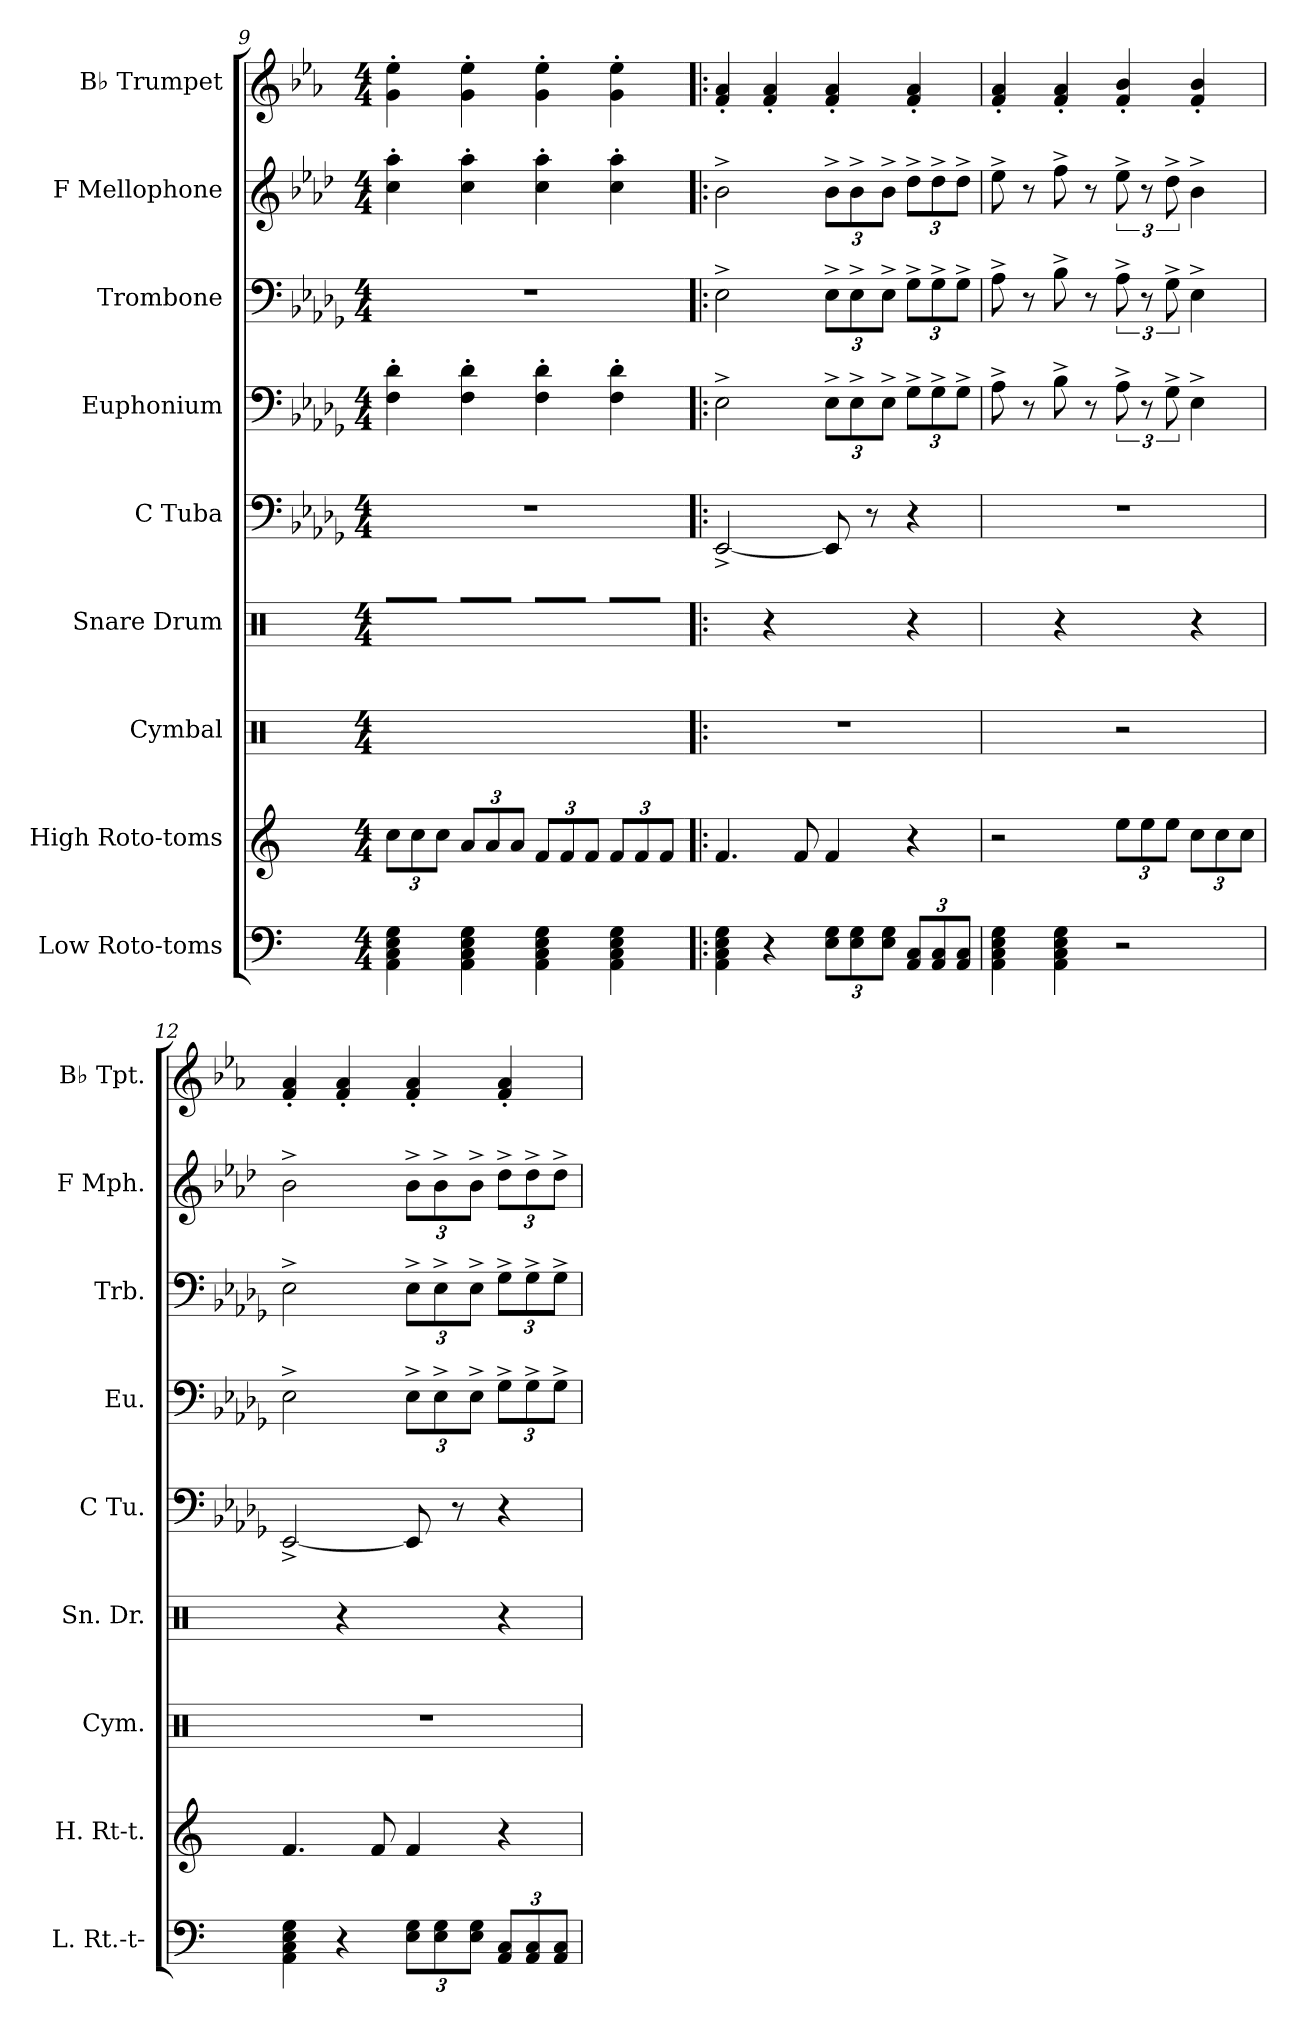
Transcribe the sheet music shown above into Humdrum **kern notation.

**kern	**kern	**kern	**kern	**kern	**kern	**kern	**kern	**kern
*part9	*part8	*part7	*part6	*part5	*part4	*part3	*part2	*part1
*staff9	*staff8	*staff7	*staff6	*staff5	*staff4	*staff3	*staff2	*staff1
*I"Low Roto-toms	*I"High Roto-toms	*I"Cymbal	*I"Snare Drum	*I"C Tuba	*I"Euphonium	*I"Trombone	*I"F Mellophone	*I"B♭ Trumpet
*I'L. Rt.-t-	*I'H. Rt-t.	*I'Cym.	*I'Sn. Dr.	*I'C Tu.	*I'Eu.	*I'Trb.	*I'F Mph.	*I'B♭ Tpt.
*clefF4	*clefG2	*clefX	*clefX	*clefF4	*clefF4	*clefF4	*clefG2	*clefG2
*	*	*	*	*	*	*	*ITrd4c7	*ITrd1c2
*k[]	*k[]	*k[]	*k[]	*k[b-e-a-d-g-]	*k[b-e-a-d-g-]	*k[b-e-a-d-g-]	*k[b-e-a-d-g-]	*k[b-e-a-d-g-]
*C:	*C:	*C:	*C:	*D-:	*D-:	*D-:	*D-:	*D-:
*M4/4	*M4/4	*M4/4	*M4/4	*M4/4	*M4/4	*M4/4	*M4/4	*M4/4
*	*Xbrackettup	*	*Xbrackettup	*	*	*	*	*
=9	=9	=9	=9	=9	=9	=9	=9	=9
4AA\ 4C\ 4E\ 4G\	12cc\L	4R\	12R\L	1r	4F\' 4d-\'	1r	4f\' 4dd-\'	4f\' 4dd-\'
.	12cc\	.	12R\	.	.	.	.	.
.	12cc\J	.	12R\J	.	.	.	.	.
4AA\ 4C\ 4E\ 4G\	12a/L	4R\	12R\L	.	4F\' 4d-\'	.	4f\' 4dd-\'	4f\' 4dd-\'
.	12a/	.	12R\	.	.	.	.	.
.	12a/J	.	12R\J	.	.	.	.	.
4AA\ 4C\ 4E\ 4G\	12f/L	4R\	12R\L	.	4F\' 4d-\'	.	4f\' 4dd-\'	4f\' 4dd-\'
.	12f/	.	12R\	.	.	.	.	.
.	12f/J	.	12R\J	.	.	.	.	.
4AA\ 4C\ 4E\ 4G\	12f/L	4R\	12R\L	.	4F\' 4d-\'	.	4f\' 4dd-\'	4f\' 4dd-\'
.	12f/	.	12R\	.	.	.	.	.
.	12f/J	.	12R\J	.	.	.	.	.
=10!|:	=10!|:	=10!|:	=10!|:	=10!|:	=10!|:	=10!|:	=10!|:	=10!|:
4AA\ 4C\ 4E\ 4G\	4.f/	1r	4R\	[2EE-^/	2E-^\	2E-^\	2e-^\	4e-/' 4g-/'
4r	.	.	4r	.	.	.	.	4e-/' 4g-/'
.	8f/	.	.	.	.	.	.	.
*Xbrackettup	*	*	*	*	*Xbrackettup	*Xbrackettup	*Xbrackettup	*
12E\ 12G\L	4f/	.	4R\	8EE-/]	12E-^\L	12E-^\L	12e-^\L	4e-/' 4g-/'
12E\ 12G\	.	.	.	.	12E-^\	12E-^\	12e-^\	.
.	.	.	.	8r	.	.	.	.
12E\ 12G\J	.	.	.	.	12E-^\J	12E-^\J	12e-^\J	.
12AA/ 12C/L	4r	.	4r	4r	12G-^\L	12G-^\L	12g-^\L	4e-/' 4g-/'
12AA/ 12C/	.	.	.	.	12G-^\	12G-^\	12g-^\	.
12AA/ 12C/J	.	.	.	.	12G-^\J	12G-^\J	12g-^\J	.
!!LO:PB:g=z
=11	=11	=11	=11	=11	=11	=11	=11	=11
4AA\ 4C\ 4E\ 4G\	2r	4R\	4R\	1r	8A-^\	8A-^\	8a-^\	4e-/' 4g-/'
.	.	.	.	.	8r	8r	8r	.
4AA\ 4C\ 4E\ 4G\	.	4R\	4r	.	8B-^\	8B-^\	8b-^\	4e-/' 4g-/'
.	.	.	.	.	8r	8r	8r	.
*	*	*	*	*	*brackettup	*brackettup	*brackettup	*
2r	12ee\L	2r	4R\	.	12A-^\	12A-^\	12a-^\	4e-/' 4a-/'
.	12ee\	.	.	.	12r	12r	12r	.
.	12ee\J	.	.	.	12G-^\	12G-^\	12g-^\	.
.	12cc\L	.	4r	.	4E-^\	4E-^\	4e-^\	4e-/' 4a-/'
.	12cc\	.	.	.	.	.	.	.
.	12cc\J	.	.	.	.	.	.	.
=12	=12	=12	=12	=12	=12	=12	=12	=12
4AA\ 4C\ 4E\ 4G\	4.f/	1r	4R\	[2EE-^/	2E-^\	2E-^\	2e-^\	4e-/' 4g-/'
4r	.	.	4r	.	.	.	.	4e-/' 4g-/'
.	8f/	.	.	.	.	.	.	.
*	*	*	*	*	*Xbrackettup	*Xbrackettup	*Xbrackettup	*
12E\ 12G\L	4f/	.	4R\	8EE-/]	12E-^\L	12E-^\L	12e-^\L	4e-/' 4g-/'
12E\ 12G\	.	.	.	.	12E-^\	12E-^\	12e-^\	.
.	.	.	.	8r	.	.	.	.
12E\ 12G\J	.	.	.	.	12E-^\J	12E-^\J	12e-^\J	.
12AA/ 12C/L	4r	.	4r	4r	12G-^\L	12G-^\L	12g-^\L	4e-/' 4g-/'
12AA/ 12C/	.	.	.	.	12G-^\	12G-^\	12g-^\	.
12AA/ 12C/J	.	.	.	.	12G-^\J	12G-^\J	12g-^\J	.
=	=	=	=	=	=	=	=	=
*-	*-	*-	*-	*-	*-	*-	*-	*-
